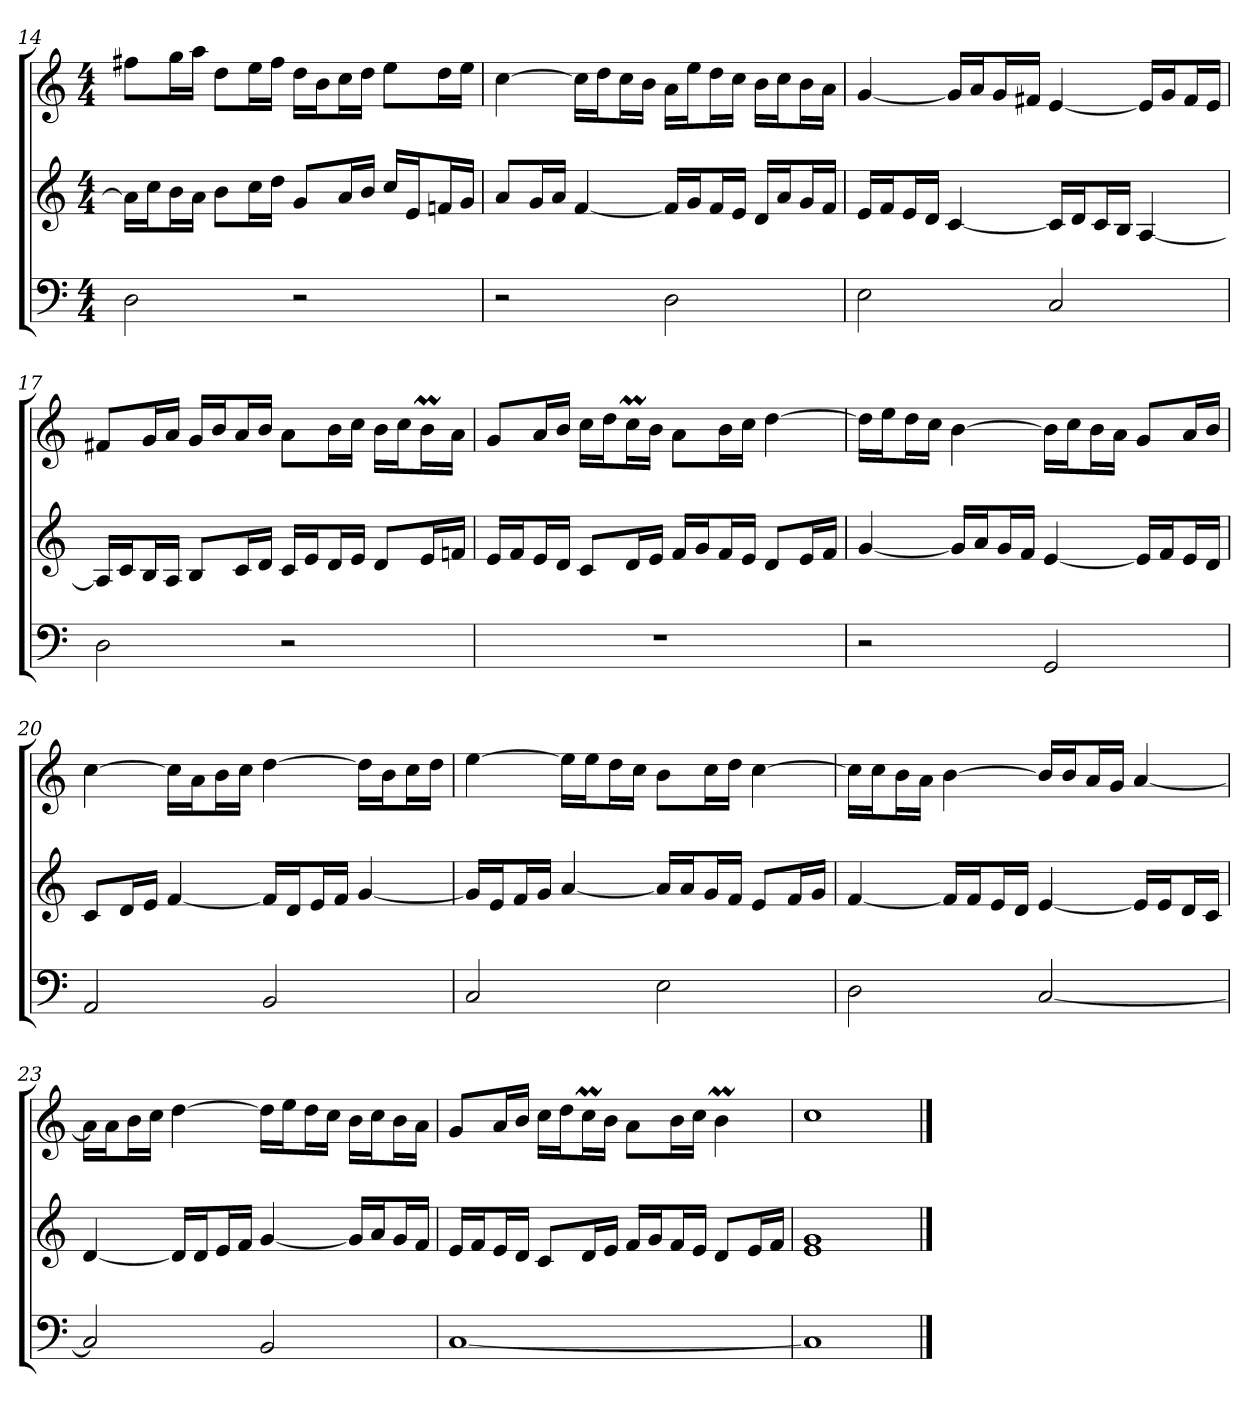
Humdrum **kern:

**kern	**kern	**kern
*part3	*part2	*part1
*staff3	*staff2	*staff1
*k[]	*k[]	*k[]
*M4/4	*M4/4	*M4/4
=14	=14	=14
2D	16aLL]	8ff#XL
.	16ccJ	.
.	16bL	16ggL
.	16aJJ	16aaJJ
.	8bL	8ddL
.	16ccL	16eeL
.	16ddJJ	16ff#JJ
2r	8gL	16ddLL
.	.	16bJ
.	16aL	16ccL
.	16bJJ	16ddJJ
.	16ccLL	8eeL
.	16eJ	.
.	16fnL	16ddL
.	16gJJ	16eeJJ
=15	=15	=15
2r	8aL	[4cc
.	16gL	.
.	16aJJ	.
.	[4f	16ccLL]
.	.	16ddJ
.	.	16ccL
.	.	16bJJ
2D	16fLL]	16aLL
.	16gJ	16eeJ
.	16fL	16ddL
.	16eJJ	16ccJJ
.	16dLL	16bLL
.	16aJ	16ccJ
.	16gL	16bL
.	16fJJ	16aJJ
=16	=16	=16
2E	16eLL	[4g
.	16fJ	.
.	16eL	.
.	16dJJ	.
.	[4c	16gLL]
.	.	16aJ
.	.	16gL
.	.	16f#XJJ
2C	16cLL]	[4e
.	16dJ	.
.	16cL	.
.	16BJJ	.
.	[4A	16eLL]
.	.	16gJ
.	.	16f#L
.	.	16eJJ
=17	=17	=17
2D	16ALL]	8f#XL
.	16cJ	.
.	16BL	16gL
.	16AJJ	16aJJ
.	8BL	16gLL
.	.	16bJ
.	16cL	16aL
.	16dJJ	16bJJ
2r	16cLL	8aL
.	16eJ	.
.	16dL	16bL
.	16eJJ	16ccJJ
.	8dL	16bLL
.	.	16ccJ
.	16eL	16bmL
.	16fnJJ	16aJJ
=18	=18	=18
1r	16eLL	8gL
.	16fJ	.
.	16eL	16aL
.	16dJJ	16bJJ
.	8cL	16ccLL
.	.	16ddJ
.	16dL	16ccML
.	16eJJ	16bJJ
.	16fLL	8aL
.	16gJ	.
.	16fL	16bL
.	16eJJ	16ccJJ
.	8dL	[4dd
.	16eL	.
.	16fJJ	.
=19	=19	=19
2r	[4g	16ddLL]
.	.	16eeJ
.	.	16ddL
.	.	16ccJJ
.	16gLL]	[4b
.	16aJ	.
.	16gL	.
.	16fJJ	.
2GG	[4e	16bLL]
.	.	16ccJ
.	.	16bL
.	.	16aJJ
.	16eLL]	8gL
.	16fJ	.
.	16eL	16aL
.	16dJJ	16bJJ
=20	=20	=20
2AA	8cL	[4cc
.	16dL	.
.	16eJJ	.
.	[4f	16ccLL]
.	.	16aJ
.	.	16bL
.	.	16ccJJ
2BB	16fLL]	[4dd
.	16dJ	.
.	16eL	.
.	16fJJ	.
.	[4g	16ddLL]
.	.	16bJ
.	.	16ccL
.	.	16ddJJ
=21	=21	=21
2C	16gLL]	[4ee
.	16eJ	.
.	16fL	.
.	16gJJ	.
.	[4a	16eeLL]
.	.	16eeJ
.	.	16ddL
.	.	16ccJJ
2E	16aLL]	8bL
.	16aJ	.
.	16gL	16ccL
.	16fJJ	16ddJJ
.	8eL	[4cc
.	16fL	.
.	16gJJ	.
=22	=22	=22
2D	[4f	16ccLL]
.	.	16ccJ
.	.	16bL
.	.	16aJJ
.	16fLL]	[4b
.	16fJ	.
.	16eL	.
.	16dJJ	.
[2C	[4e	16bLL]
.	.	16bJ
.	.	16aL
.	.	16gJJ
.	16eLL]	[4a
.	16eJ	.
.	16dL	.
.	16cJJ	.
=23	=23	=23
2C]	[4d	16aLL]
.	.	16aJ
.	.	16bL
.	.	16ccJJ
.	16dLL]	[4dd
.	16dJ	.
.	16eL	.
.	16fJJ	.
2BB	[4g	16ddLL]
.	.	16eeJ
.	.	16ddL
.	.	16ccJJ
.	16gLL]	16bLL
.	16aJ	16ccJ
.	16gL	16bL
.	16fJJ	16aJJ
=24	=24	=24
[1C	16eLL	8gL
.	16fJ	.
.	16eL	16aL
.	16dJJ	16bJJ
.	8cL	16ccLL
.	.	16ddJ
.	16dL	16ccML
.	16eJJ	16bJJ
.	16fLL	8aL
.	16gJ	.
.	16fL	16bL
.	16eJJ	16ccJJ
.	8dL	4bm
.	16eL	.
.	16fJJ	.
=25	=25	=25
1C]	1e 1g	1cc
==	==	==
*-	*-	*-
